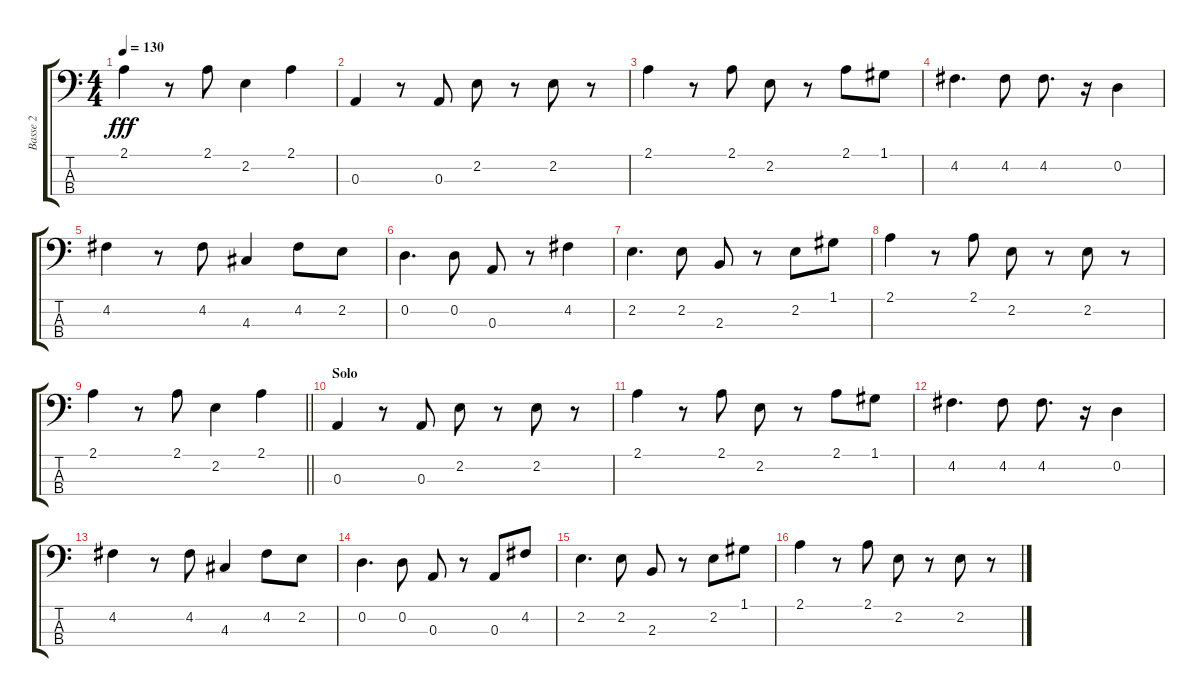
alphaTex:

\track ("Basse 2" "Basse 2") {instrument acousticbass}
\staff {score tabs}
\tuning (G2 D2 A1 E1) {hide}
\ts (4 4)
\tempo 130
\clef f4
\ks c
2.1.4{dy fff} r.8 2.1.8 2.2.4 2.1.4 |
0.3.4 r.8 0.3.8 2.2.8 r.8 2.2.8 r.8 |
2.1.4 r.8 2.1.8 2.2.8 r.8 2.1.8 1.1.8 |
4.2.4{d} 4.2.8 4.2.8{d} r.16 0.2.4 |
4.2.4 r.8 4.2.8 4.3.4 4.2.8 2.2.8 |
0.2.4{d} 0.2.8 0.3.8 r.8 4.2.4 |
2.2.4{d} 2.2.8 2.3.8 r.8 2.2.8 1.1.8 |
2.1.4 r.8 2.1.8 2.2.8 r.8 2.2.8 r.8 |
\barLineRight lightlight
2.1.4 r.8 2.1.8 2.2.4 2.1.4 |
\section ("" "Solo")
0.3.4 r.8 0.3.8 2.2.8 r.8 2.2.8 r.8 |
2.1.4 r.8 2.1.8 2.2.8 r.8 2.1.8 1.1.8 |
4.2.4{d} 4.2.8 4.2.8{d} r.16 0.2.4 |
4.2.4 r.8 4.2.8 4.3.4 4.2.8 2.2.8 |
0.2.4{d} 0.2.8 0.3.8 r.8 0.3.8 4.2.8 |
2.2.4{d} 2.2.8 2.3.8 r.8 2.2.8 1.1.8 |
2.1.4 r.8 2.1.8 2.2.8 r.8 2.2.8 r.8
